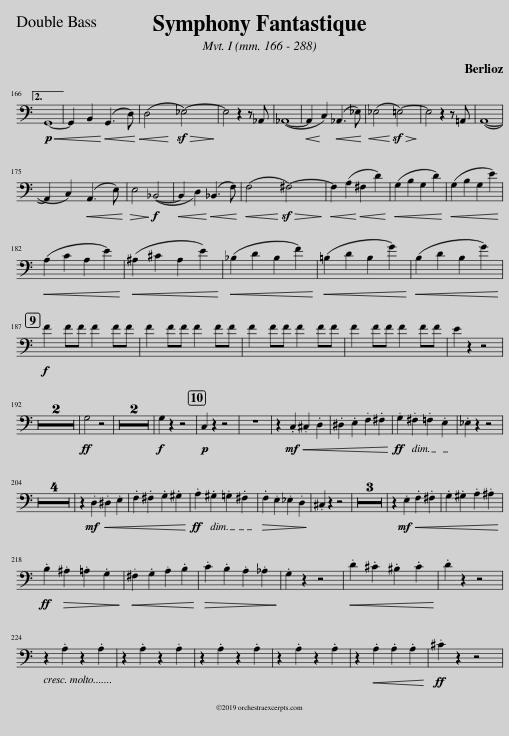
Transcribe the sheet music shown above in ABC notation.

X:1
L:1/8
Q:1/2=120
M:none
I:linebreak $
K:C
V:1 bass transpose=-12
V:1
!p!!<(! G,,8- || G,,2 B,,2!<)!!<(! (G,,3 D,)!<)! |!<(! (D,4!>(! _E,4-)!<)!!>)! | E,4 z2 z _A,, | (_A,,8- | %5
!<(! A,,2 C,2)!<)!!<(! (_A,,3 _E,)!<)! |!<(! (_E,4!>(! =E,4-)!<)!!>)! | E,4 z2 z =A,, | (A,,8- |$ A,,2 C,2)!<(! (A,,3 E,)!<)! | %10
!>(! E,4!f! (_B,,4-!>)! |!<(! B,,2 D,2)!<)!!<(! (_B,,3 F,)!<)! |!<(! (F,4!>(! ^F,4-)!<)!!>)! |!<(! F,2 (A,2!<)!!<(! ^F,2 D2)!<)! |!<(! (G,2 B,2 G,2 D2)!<)! | %15
!<(! (G,2 B,2 G,2 E2)!<)! |$!<(! (A,2 C2 A,2 E2)!<)! |!<(! (^A,2 ^C2 A,2 E2)!<)! |!<(! (_B,2 D2 B,2 F2)!<)! |!<(! (=B,2 D2 B,2 G2)!<)! | %20
!<(! (B,2 D2 B,2 G2)!<)! |$!f! F2 FF F2 FF | F2 FF F2 FF | F2 FF F2 FF | F2 FF F2 FF | %25
 E2 z2 z4 |$ z8 | z8 |!ff! G,4 z4 | z8 | %30
 z8 |!f! G,2 z2 z4 |!p! C,2 z2 z4 | z8 | z2!mf! .C,2!<(! .^C,2 .D,2 | %35
 .^D,2 .E,2 .F,2 .^F,2!<)! |!ff! .G,2 .^F,2 .=F,2 .E,2 | ._E,2 z2 z4 |$ z8 | z8 | %40
 z8 | z8 | z2!mf! .D,2!<(! .^D,2 .E,2 | .F,2 .^F,2 .G,2 .^G,2!<)! |!ff! .A,2 .^G,2 .=G,2 .^F,2 | %45
!>(! .F,2 .E,2 ._E,2 .D,2!>)! | .^C,2 z2 z4 | z8 | z8 | z8 | %50
 z2!mf! .E,2!<(! .F,2 .^F,2 | .G,2 .^G,2 .A,2 .^A,2!<)! |$!ff! .B,2!>(! .^A,2 .=A,2 .G,2!>)! |!<(! .^F,2 .G,2 .A,2 .B,2!<)! |!>(! .C2 .B,2 .A,2 ._A,2!>)! | %55
 .G,2 z2 z4 |!<(! .D2 .^C2 .^B,2 .C2!<)! | .D2 z2 z4 |$ z2 .A,2 z2 .A,2 | z2 .A,2 z2 .A,2 | %60
 z2 .A,2 z2 .A,2 | z2 .A,2 z2 .A,2 | z2!<(! .A,2 .A,2 .A,2!<)! |!ff! .^C2 z2 z4 | %64
